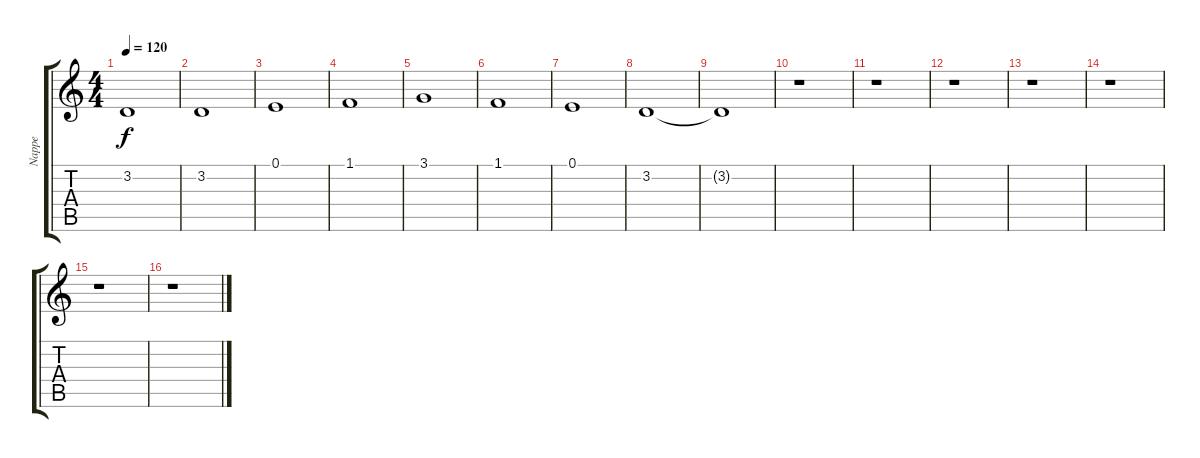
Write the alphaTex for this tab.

\track ("Nappe" "Nappe") {instrument synthstrings2}
\staff {score tabs}
\tuning (E4 B3 G3 D3 A2 E2) {hide}
\ts (4 4)
\tempo 120
\clef g2
\ks c
3.2{t}.1{dy f} |
3.2.1 |
0.1.1 |
1.1.1 |
3.1.1 |
1.1.1 |
0.1.1 |
3.2.1 |
3.2{t}.1 |
r.1 |
r.1 |
r.1 |
r.1 |
r.1 |
r.1 |
r.1
